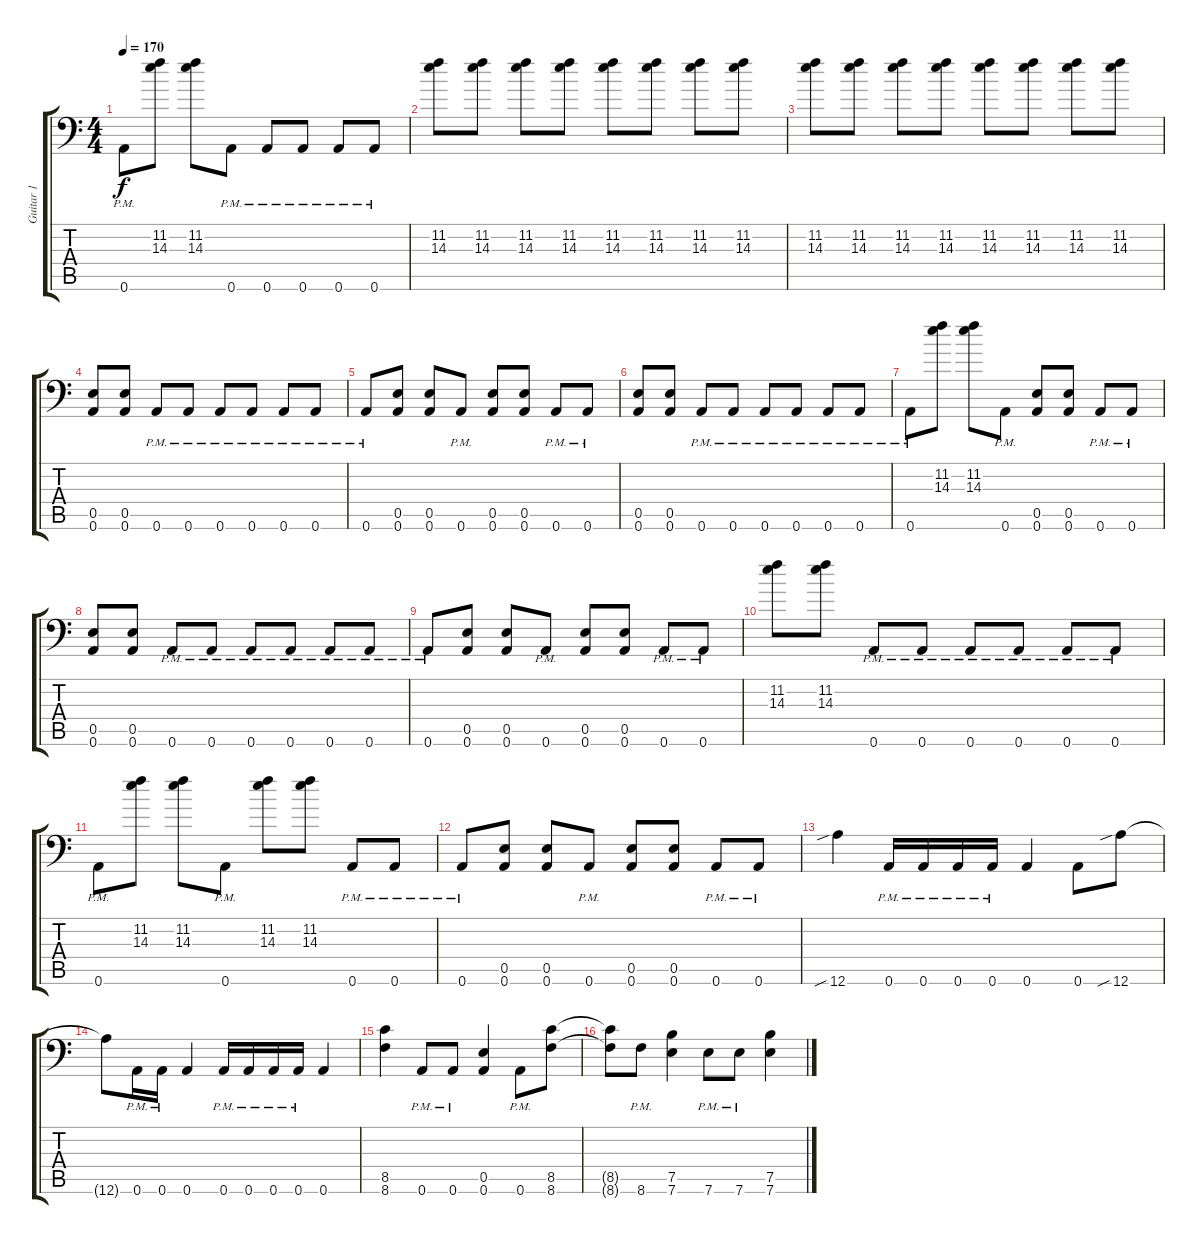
\track ("Guitar 1" "Guitar 1") {instrument distortionguitar}
\staff {score tabs}
\tuning (B3 Gb3 D3 A2 E2 A1) {hide}
\ts (4 4)
\tempo 170
\clef f4
\ks c
0.6{pm}.8{dy f} (11.2 14.3).8 (11.2 14.3).8 0.6{pm}.8 0.6{pm}.8 0.6{pm}.8 0.6{pm}.8 0.6{pm}.8 |
(11.2 14.3).8 (11.2 14.3).8 (11.2 14.3).8 (11.2 14.3).8 (11.2 14.3).8 (11.2 14.3).8 (11.2 14.3).8 (11.2 14.3).8 |
(11.2 14.3).8 (11.2 14.3).8 (11.2 14.3).8 (11.2 14.3).8 (11.2 14.3).8 (11.2 14.3).8 (11.2 14.3).8 (11.2 14.3).8 |
(0.5 0.6).8 (0.5 0.6).8 0.6{pm}.8 0.6{pm}.8 0.6{pm}.8 0.6{pm}.8 0.6{pm}.8 0.6{pm}.8 |
0.6{pm}.8 (0.5 0.6).8 (0.5 0.6).8 0.6{pm}.8 (0.5 0.6).8 (0.5 0.6).8 0.6{pm}.8 0.6{pm}.8 |
(0.5 0.6).8 (0.5 0.6).8 0.6{pm}.8 0.6{pm}.8 0.6{pm}.8 0.6{pm}.8 0.6{pm}.8 0.6{pm}.8 |
0.6{pm}.8 (11.2 14.3).8 (11.2 14.3).8 0.6{pm}.8 (0.5 0.6).8 (0.5 0.6).8 0.6{pm}.8 0.6{pm}.8 |
(0.5 0.6).8 (0.5 0.6).8 0.6{pm}.8 0.6{pm}.8 0.6{pm}.8 0.6{pm}.8 0.6{pm}.8 0.6{pm}.8 |
0.6{pm}.8 (0.5 0.6).8 (0.5 0.6).8 0.6{pm}.8 (0.5 0.6).8 (0.5 0.6).8 0.6{pm}.8 0.6{pm}.8 |
(11.2 14.3).8 (11.2 14.3).8 0.6{pm}.8 0.6{pm}.8 0.6{pm}.8 0.6{pm}.8 0.6{pm}.8 0.6{pm}.8 |
0.6{pm}.8 (11.2 14.3).8 (11.2 14.3).8 0.6{pm}.8 (11.2 14.3).8 (11.2 14.3).8 0.6{pm}.8 0.6{pm}.8 |
0.6{pm}.8 (0.5 0.6).8 (0.5 0.6).8 0.6{pm}.8 (0.5 0.6).8 (0.5 0.6).8 0.6{pm}.8 0.6{pm}.8 |
12.6{sib}.4 0.6{pm}.16 0.6{pm}.16 0.6{pm}.16 0.6{pm}.16 0.6.4 0.6.8 12.6{sib}.8 |
12.6{t}.8 0.6{pm}.16 0.6{pm}.16 0.6.4 0.6{pm}.16 0.6{pm}.16 0.6{pm}.16 0.6{pm}.16 0.6.4 |
(8.5 8.6).4 0.6{pm}.8 0.6{pm}.8 (0.5 0.6).4 0.6{pm}.8 (8.5 8.6).8 |
(8.5{t} 8.6{t}).8 8.6{pm}.8 (7.5 7.6).4 7.6{pm}.8 7.6{pm}.8 (7.5 7.6).4
